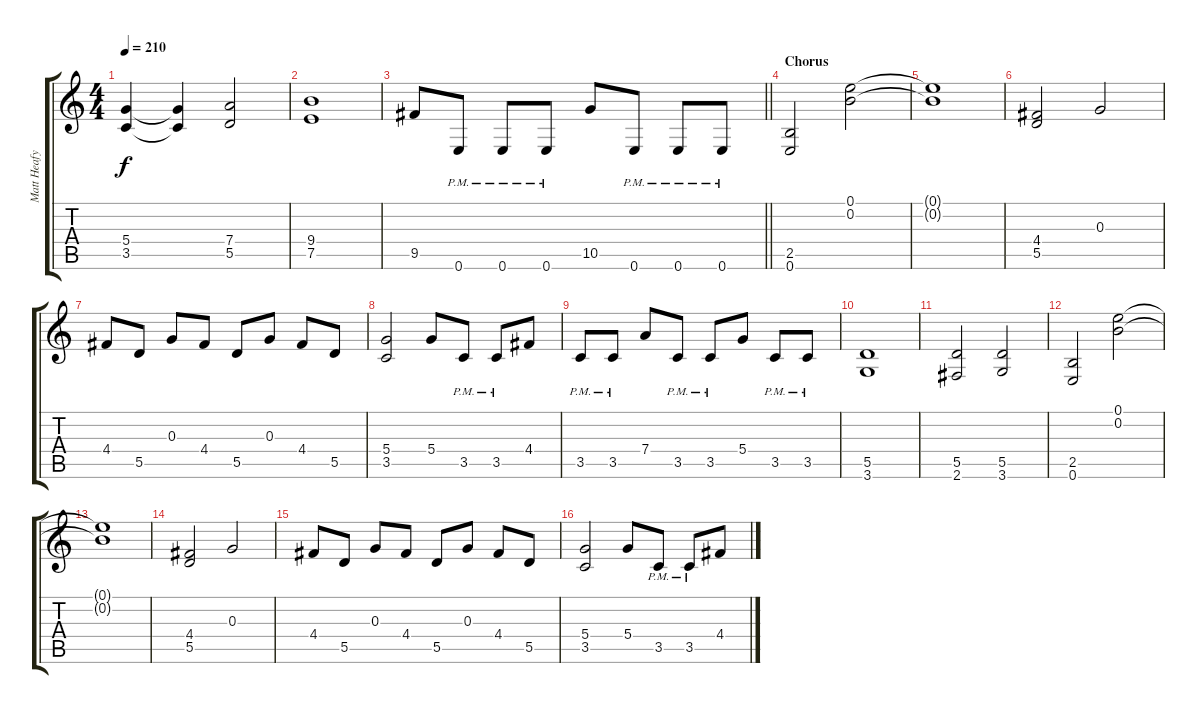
\track ("Matt Heafy" "Matt Heafy") {instrument distortionguitar}
\staff {score tabs}
\tuning (E4 B3 G3 D3 A2 E2) {hide}
\ts (4 4)
\tempo 210
\clef g2
\ks c
(5.4{t} 3.5{t}).4{dy f} (5.4{t} 3.5{t}).4 (7.4 5.5).2 |
(9.4 7.5).1 |
\barLineRight lightlight
9.5.8 0.6{pm}.8 0.6{pm}.8 0.6{pm}.8 10.5.8 0.6{pm}.8 0.6{pm}.8 0.6{pm}.8 |
\section ("" "Chorus")
(2.5 0.6).2 (0.1 0.2).2 |
(0.1{t} 0.2{t}).1 |
(4.4 5.5).2 0.3.2 |
4.4.8 5.5.8 0.3.8 4.4.8 5.5.8 0.3.8 4.4.8 5.5.8 |
(5.4 3.5).2 5.4.8 3.5{pm}.8 3.5{pm}.8 4.4.8 |
3.5{pm}.8 3.5{pm}.8 7.4.8 3.5{pm}.8 3.5{pm}.8 5.4.8 3.5{pm}.8 3.5{pm}.8 |
(5.5 3.6).1 |
(5.5 2.6).2 (5.5 3.6).2 |
(2.5 0.6).2 (0.1 0.2).2 |
(0.1{t} 0.2{t}).1 |
(4.4 5.5).2 0.3.2 |
4.4.8 5.5.8 0.3.8 4.4.8 5.5.8 0.3.8 4.4.8 5.5.8 |
(5.4 3.5).2 5.4.8 3.5{pm}.8 3.5{pm}.8 4.4.8
